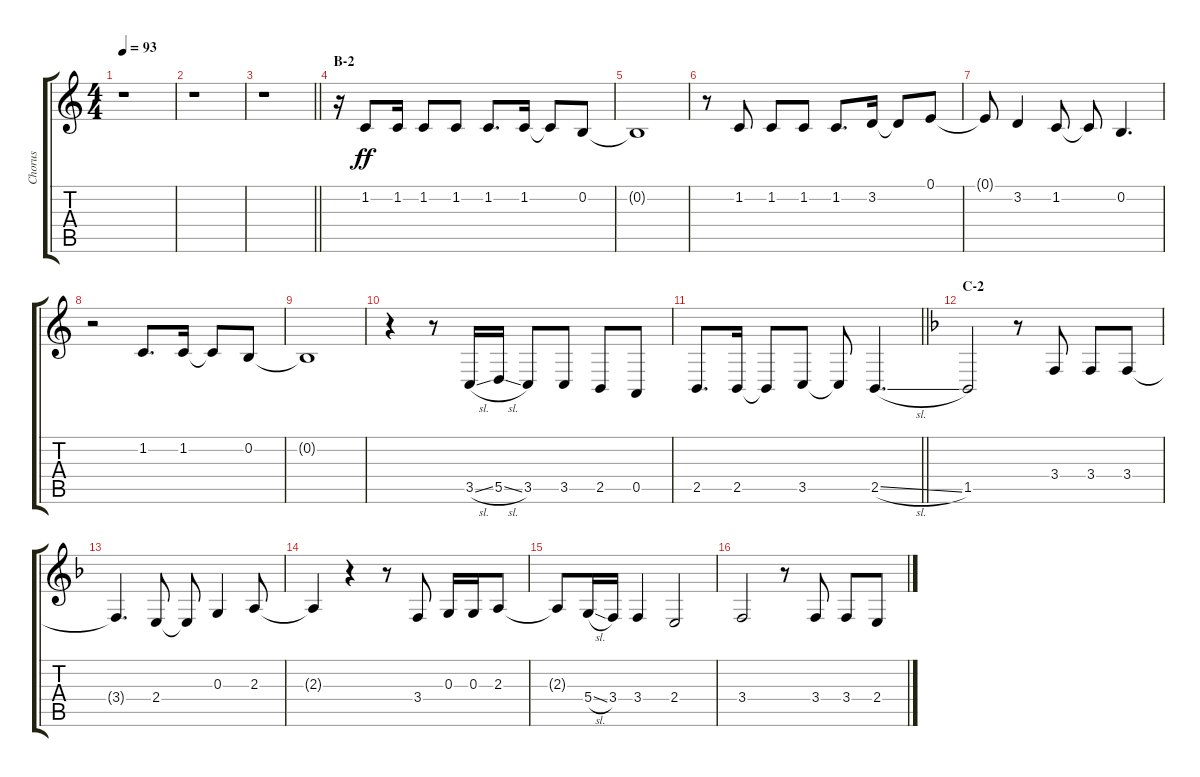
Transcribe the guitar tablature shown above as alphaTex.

\track ("Chorus" "Chorus") {instrument voiceoohs}
\staff {score tabs}
\tuning (E4 B3 G3 D3 A2 E2) {hide}
\ts (4 4)
\tempo 93
\clef g2
\ks c
r.1{dy ff} |
r.1 |
\barLineRight lightlight
r.1 |
\section ("" "B-2")
r.16 1.2.8 1.2.16 1.2.8 1.2.8 1.2.8{d} 1.2.16 1.2{t}.8 0.2.8 |
0.2{t}.1 |
r.8 1.2.8 1.2.8 1.2.8 1.2.8{d} 3.2.16 3.2{t}.8 0.1.8 |
0.1{t}.8 3.2.4 1.2.8 1.2{t}.8 0.2.4{d} |
r.2 1.2.8{d} 1.2.16 1.2{t}.8 0.2.8 |
0.2{t}.1 |
r.4 r.8 3.5{sl}.16 5.5{sl}.16 3.5.8 3.5.8 2.5.8 0.5.8 |
\barLineRight lightlight
2.5.8{d} 2.5.16 2.5{t}.8 3.5.8 3.5{t}.8 2.5{sl}.4{d} |
\section ("" "C-2")
\ks f
1.5.2 r.8 3.4.8 3.4.8 3.4.8 |
3.4{t}.4{d} 2.4.8 2.4{t}.8 0.3.4 2.3.8 |
2.3{t}.4 r.4 r.8 3.4.8 0.3.16 0.3.16 2.3.8 |
2.3{t}.8 5.4{sl}.16 3.4.16 3.4.4 2.4.2 |
3.4.2 r.8 3.4.8 3.4.8 2.4.8
